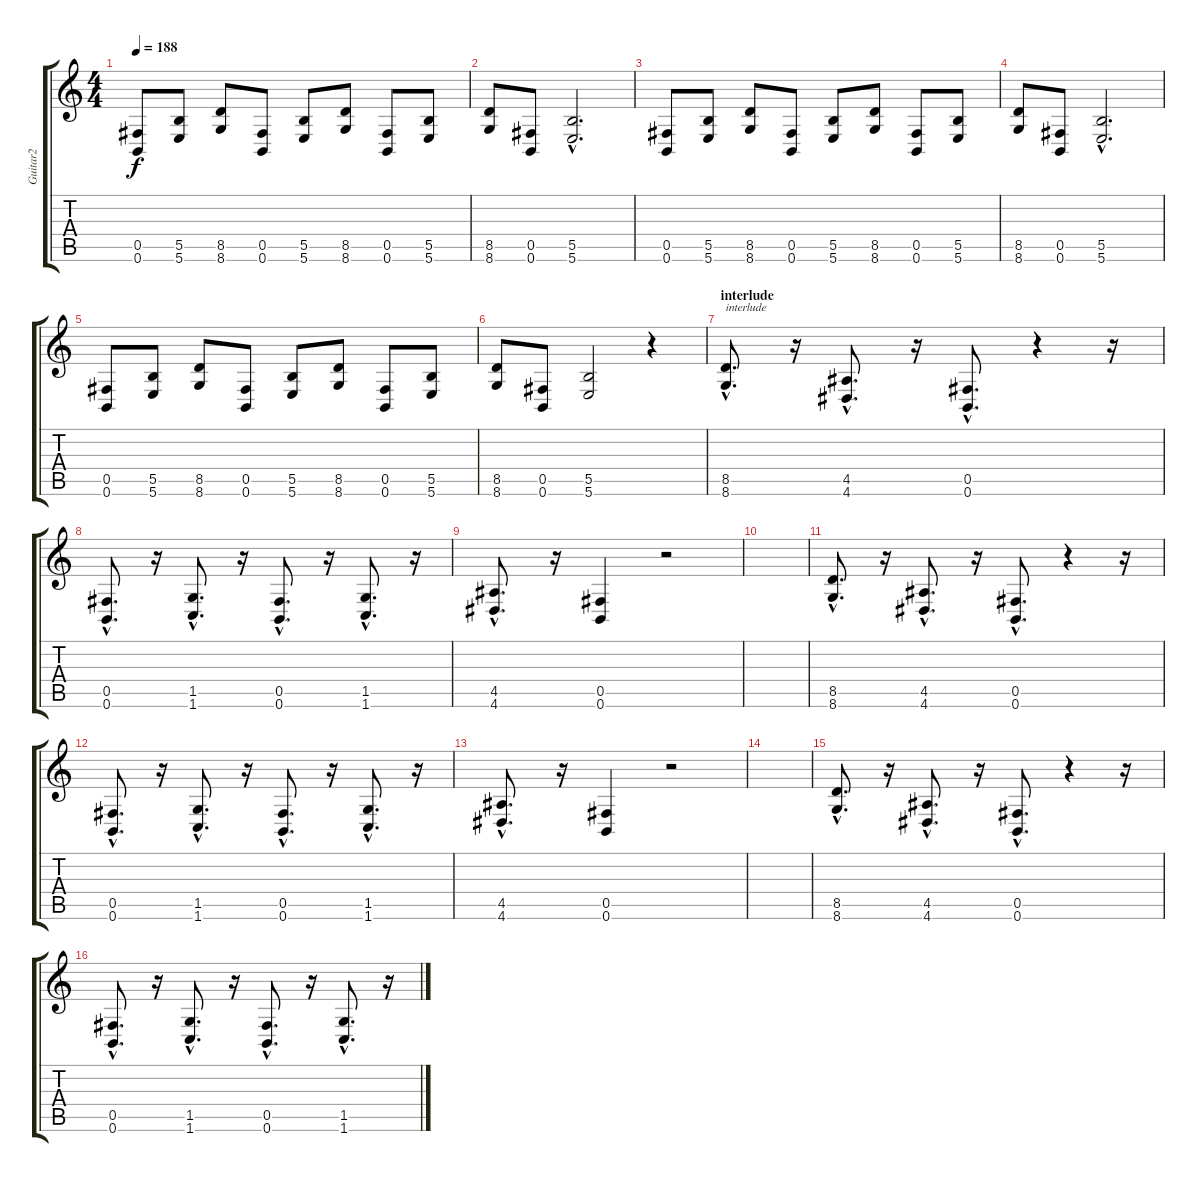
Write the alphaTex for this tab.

\track ("Guitar2" "Guitar2") {instrument distortionguitar}
\staff {score tabs}
\tuning (Db4 Ab3 E3 B2 Gb2 B1) {hide}
\ts (4 4)
\tempo 188
\clef g2
\ks c
(0.5 0.6).8{dy f} (5.5 5.6).8 (8.5 8.6).8 (0.5 0.6).8 (5.5 5.6).8 (8.5 8.6).8 (0.5 0.6).8 (5.5 5.6).8 |
(8.5 8.6).8 (0.5 0.6).8 (5.5{hac} 5.6{hac}).2{d} |
(0.5 0.6).8 (5.5 5.6).8 (8.5 8.6).8 (0.5 0.6).8 (5.5 5.6).8 (8.5 8.6).8 (0.5 0.6).8 (5.5 5.6).8 |
(8.5 8.6).8 (0.5 0.6).8 (5.5{hac} 5.6{hac}).2{d} |
(0.5 0.6).8 (5.5 5.6).8 (8.5 8.6).8 (0.5 0.6).8 (5.5 5.6).8 (8.5 8.6).8 (0.5 0.6).8 (5.5 5.6).8 |
(8.5 8.6).8 (0.5 0.6).8 (5.5 5.6).2 r.4 |
\section ("" "interlude")
(8.5{hac} 8.6{hac}).8{d txt "interlude"} r.16 (4.5{hac} 4.6{hac}).8{d} r.16 (0.5{hac} 0.6{hac}).8{d} r.4 r.16 |
(0.5{hac} 0.6{hac}).8{d} r.16 (1.5{hac} 1.6{hac}).8{d} r.16 (0.5{hac} 0.6{hac}).8{d} r.16 (1.5{hac} 1.6{hac}).8{d} r.16 |
(4.5{hac} 4.6{hac}).8{d} r.16 (0.5 0.6).4 r.2 |
|
(8.5{hac} 8.6{hac}).8{d} r.16 (4.5{hac} 4.6{hac}).8{d} r.16 (0.5{hac} 0.6{hac}).8{d} r.4 r.16 |
(0.5{hac} 0.6{hac}).8{d} r.16 (1.5{hac} 1.6{hac}).8{d} r.16 (0.5{hac} 0.6{hac}).8{d} r.16 (1.5{hac} 1.6{hac}).8{d} r.16 |
(4.5{hac} 4.6{hac}).8{d} r.16 (0.5 0.6).4 r.2 |
|
(8.5{hac} 8.6{hac}).8{d} r.16 (4.5{hac} 4.6{hac}).8{d} r.16 (0.5{hac} 0.6{hac}).8{d} r.4 r.16 |
(0.5{hac} 0.6{hac}).8{d} r.16 (1.5{hac} 1.6{hac}).8{d} r.16 (0.5{hac} 0.6{hac}).8{d} r.16 (1.5{hac} 1.6{hac}).8{d} r.16
